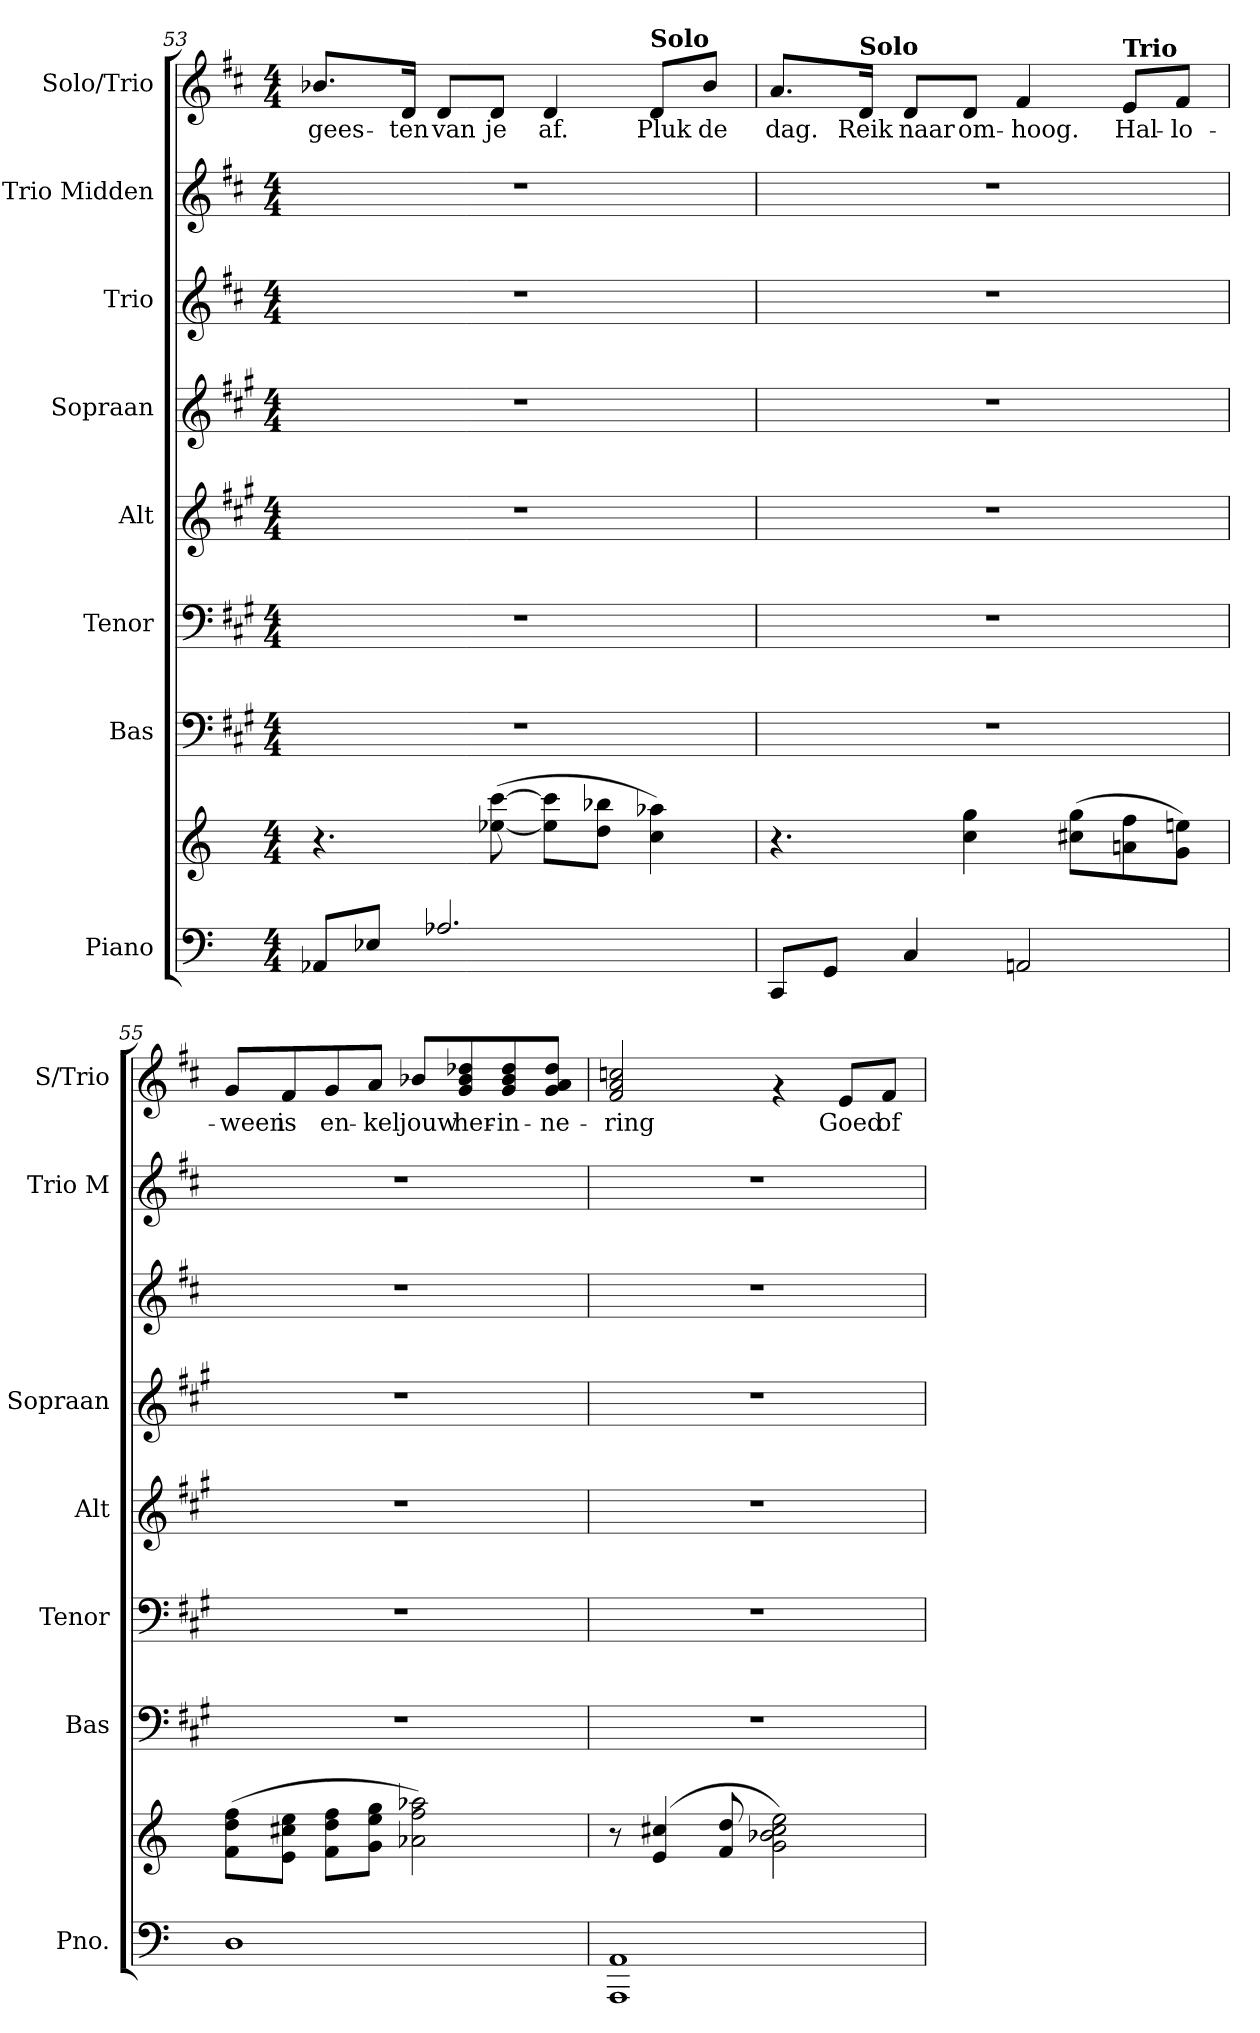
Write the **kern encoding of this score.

**kern	**kern	**kern	**kern	**kern	**kern	**kern	**kern	**kern	**text
*part8	*part8	*part7	*part6	*part5	*part4	*part3	*part2	*part1	*part1
*staff9	*staff8	*staff7	*staff6	*staff5	*staff4	*staff3	*staff2	*staff1	*staff1
*I"Piano	*	*I"Bas	*I"Tenor	*I"Alt	*I"Sopraan	*I"Trio	*I"Trio Midden	*I"Solo/Trio	*
*I'Pno.	*	*I'Bas	*I'Tenor	*I'Alt	*I'Sopraan	*	*I'Trio M	*I'S/Trio	*
*clefF4	*clefG2	*clefF4	*clefF4	*clefG2	*clefG2	*clefG2	*clefG2	*clefG2	*
*	*	*ITrd5c9	*ITrd5c9	*ITrd5c9	*ITrd5c9	*ITrd1c2	*ITrd1c2	*ITrd1c2	*
*k[]	*k[]	*k[]	*k[]	*k[]	*k[]	*k[]	*k[]	*k[]	*
*M4/4	*M4/4	*M4/4	*M4/4	*M4/4	*M4/4	*M4/4	*M4/4	*M4/4	*
=53	=53	=53	=53	=53	=53	=53	=53	=53	=53
!	!	!	!	!	!	!	!	!	!LO:LY:b
8AA-X/L	4.r	1r	1r	1r	1r	1r	1r	8.a-X/L	gees-
8E-X/J	.	.	.	.	.	.	.	.	.
!	!	!	!	!	!	!	!	!	!LO:LY:b
.	.	.	.	.	.	.	.	16c/Jk	-ten
!	!	!	!	!	!	!	!	!	!LO:LY:b
2.A-X/	.	.	.	.	.	.	.	8c/L	van
!	!	!	!	!	!	!	!	!	!LO:LY:b
.	(>[8ee-X\ [8ccc\	.	.	.	.	.	.	8c/J	je
!	!	!	!	!	!	!	!	!	!LO:LY:b
.	8ee-\] 8ccc\]L	.	.	.	.	.	.	4c/	af.
.	8dd\ 8bb-X\J	.	.	.	.	.	.	.	.
!	!	!	!	!	!	!	!	!LO:TX:a:B:t=Solo	!
!	!	!	!	!	!	!	!	!	!LO:LY:b
.	4cc\ 4aa-X\)	.	.	.	.	.	.	8c/L	Pluk
!	!	!	!	!	!	!	!	!	!LO:LY:b
.	.	.	.	.	.	.	.	8a-/J	de
=54	=54	=54	=54	=54	=54	=54	=54	=54	=54
!	!	!	!	!	!	!	!	!	!LO:LY:b
8CC/L	4.r	1r	1r	1r	1r	1r	1r	8.g/L	dag.
8GG/J	.	.	.	.	.	.	.	.	.
!	!	!	!	!	!	!	!	!LO:TX:a:B:t=Solo	!
!	!	!	!	!	!	!	!	!	!LO:LY:b
.	.	.	.	.	.	.	.	16c/Jk	Reik
!	!	!	!	!	!	!	!	!	!LO:LY:b
4C/	.	.	.	.	.	.	.	8c/L	naar
!	!	!	!	!	!	!	!	!	!LO:LY:b
.	4cc\ 4gg\	.	.	.	.	.	.	8c/J	om-
!	!	!	!	!	!	!	!	!	!LO:LY:b
2AAn/	.	.	.	.	.	.	.	4e/	-hoog.
.	(>8cc#X\ 8gg\L	.	.	.	.	.	.	.	.
!	!	!	!	!	!	!	!	!LO:TX:a:B:t=Trio	!
!	!	!	!	!	!	!	!	!	!LO:LY:b
.	8an\ 8ff\	.	.	.	.	.	.	8d/L	Hal-
!	!	!	!	!	!	!	!	!	!LO:LY:b
.	8g\ 8een\J)	.	.	.	.	.	.	8e/J	-lo-
!!LO:LB:g=z
=55	=55	=55	=55	=55	=55	=55	=55	=55	=55
!	!	!	!	!	!	!	!	!	!LO:LY:b
1D	(>8f\ 8dd\ 8ff\L	1r	1r	1r	1r	1r	1r	8f/L	-ween
!	!	!	!	!	!	!	!	!	!LO:LY:b
.	8e\ 8cc#X\ 8ee\J	.	.	.	.	.	.	8e/	is
!	!	!	!	!	!	!	!	!	!LO:LY:b
.	8f\ 8dd\ 8ff\L	.	.	.	.	.	.	8f/	en-
!	!	!	!	!	!	!	!	!	!LO:LY:b
.	8g\ 8ee\ 8gg\J	.	.	.	.	.	.	8g/J	-kel
!	!	!	!	!	!	!	!	!	!LO:LY:b
.	2a-X\ 2ff\ 2aa-X\)	.	.	.	.	.	.	8a-X/L	jouw
!	!	!	!	!	!	!	!	!	!LO:LY:b
.	.	.	.	.	.	.	.	8f/ 8a-/ 8cc-X/	her-
!	!	!	!	!	!	!	!	!	!LO:LY:b
.	.	.	.	.	.	.	.	8f/ 8a-/ 8cc-/	-in-
!	!	!	!	!	!	!	!	!	!LO:LY:b
.	.	.	.	.	.	.	.	8f/ 8g/ 8cc-/J	-ne-
=56	=56	=56	=56	=56	=56	=56	=56	=56	=56
*^	*	*	*	*	*	*	*	*	*
!	!	!	!	!	!	!	!	!	!	!LO:LY:b
1AA	1AAA	8r	1r	1r	1r	1r	1r	1r	2e/ 2g/ 2b-X/	-ring
.	.	(>4e/ 4cc#X/	.	.	.	.	.	.	.	.
.	.	8f/ 8dd/	.	.	.	.	.	.	.	.
.	.	2g\ 2b-X\ 2cc#\ 2ee\)	.	.	.	.	.	.	4rg	.
!	!	!	!	!	!	!	!	!	!	!LO:LY:b
.	.	.	.	.	.	.	.	.	8d/L	Goed
!	!	!	!	!	!	!	!	!	!	!LO:LY:b
.	.	.	.	.	.	.	.	.	8e/J	of
*v	*v	*	*	*	*	*	*	*	*	*
=	=	=	=	=	=	=	=	=	=
*-	*-	*-	*-	*-	*-	*-	*-	*-	*-
